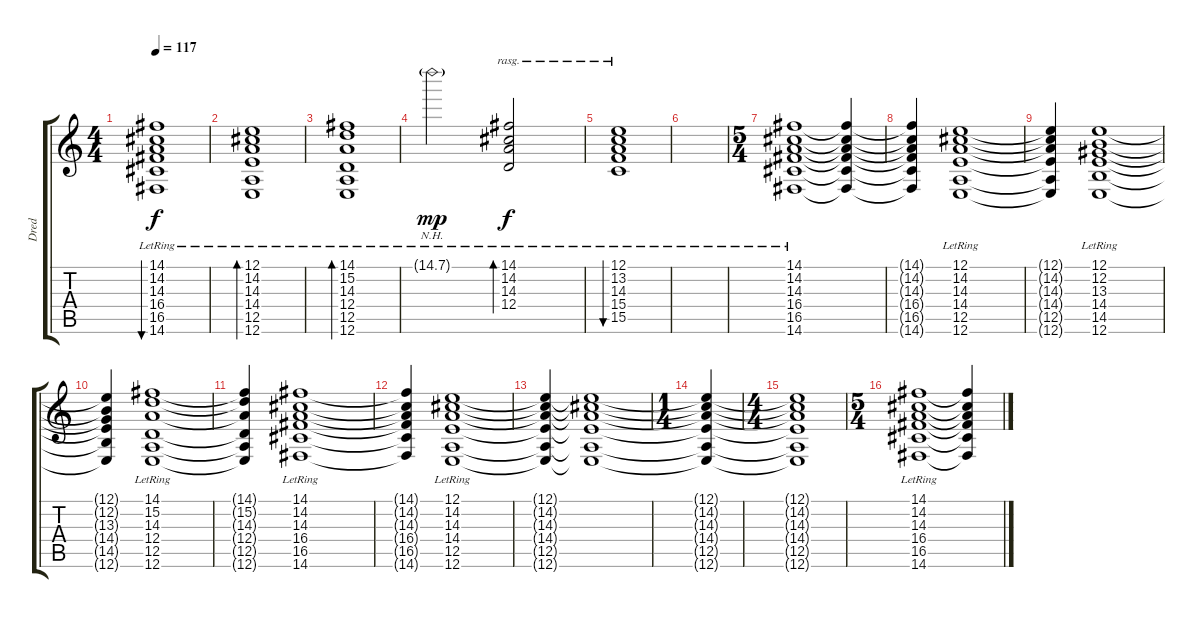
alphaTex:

\track ("Dred" "Dred") {instrument stringensemble2}
\staff {score tabs}
\tuning (E4 B3 G3 D3 A2 E2) {hide}
\ts (4 4)
\tempo 117
\clef g2
\ks c
(14.1{lr} 14.2{lr} 14.3{lr} 16.4{lr} 16.5{lr} 14.6{lr}).1{bu 480 dy f} |
(12.1{lr} 14.2{lr} 14.3{lr} 14.4{lr} 12.5{lr} 12.6{lr}).1{bd 480} |
(14.1{lr} 15.2{lr} 14.3{lr} 12.4{lr} 12.5{lr} 12.6{lr}).1{bd 480} |
15.1{nh g lr}.2{dy mp} (14.1{lr} 14.2{lr} 14.3{lr} 12.4{lr}).2{bd 480 rasg ii dy f} |
(12.1{lr} 13.2{lr} 14.3{lr} 15.4{lr} 15.5{lr}).1{bu 120 rasg ii} |
|
\ts (5 4)
(14.1{lr} 14.2{lr} 14.3{lr} 16.4{lr} 16.5{lr} 14.6{lr}).1 (14.1{t} 14.2{t} 14.3{t} 16.4{t} 16.5{t} 14.6{t}).4 |
(14.1{t} 14.2{t} 14.3{t} 16.4{t} 16.5{t} 14.6{t}).4 (12.1{lr} 14.2{lr} 14.3{lr} 14.4{lr} 12.5{lr} 12.6{lr}).1 |
(12.1{t} 14.2{t} 14.3{t} 14.4{t} 12.5{t} 12.6{t}).4 (12.1{lr} 12.2{lr} 13.3{lr} 14.4{lr} 14.5{lr} 12.6{lr}).1 |
(12.1{t} 12.2{t} 13.3{t} 14.4{t} 14.5{t} 12.6{t}).4 (14.1{lr} 15.2{lr} 14.3{lr} 12.4{lr} 12.5{lr} 12.6{lr}).1 |
(14.1{t} 15.2{t} 14.3{t} 12.4{t} 12.5{t} 12.6{t}).4 (14.1{lr} 14.2{lr} 14.3{lr} 16.4{lr} 16.5{lr} 14.6{lr}).1 |
(14.1{t} 14.2{t} 14.3{t} 16.4{t} 16.5{t} 14.6{t}).4 (12.1{lr} 14.2{lr} 14.3{lr} 14.4{lr} 12.5{lr} 12.6{lr}).1 |
(12.1{t} 14.2{t} 14.3{t} 14.4{t} 12.5{t} 12.6{t}).4 (12.1{t} 14.2{t} 14.3{t} 14.4{t} 12.5{t} 12.6{t}).1 |
\ts (1 4)
(12.1{t} 14.2{t} 14.3{t} 14.4{t} 12.5{t} 12.6{t}).4 |
\ts (4 4)
(12.1{t} 14.2{t} 14.3{t} 14.4{t} 12.5{t} 12.6{t}).1 |
\ts (5 4)
(14.1{lr} 14.2{lr} 14.3{lr} 16.4{lr} 16.5{lr} 14.6{lr}).1 (14.1{t} 14.2{t} 14.3{t} 16.4{t} 16.5{t} 14.6{t}).4
